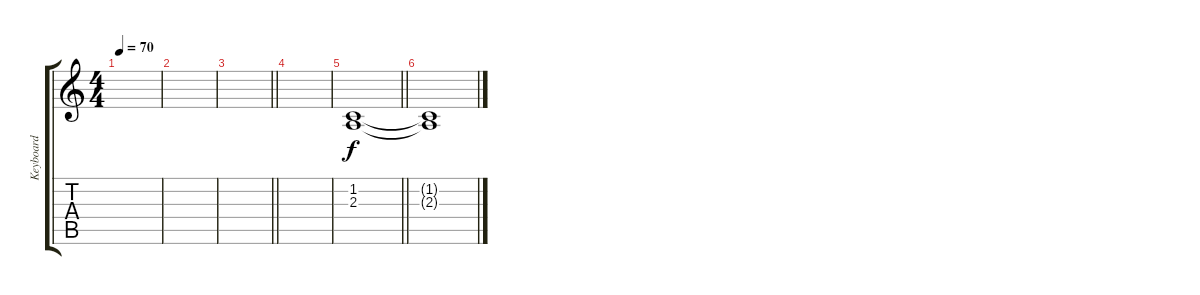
\track ("Keyboard" "Keyboard") {instrument pad8sweep}
\staff {score tabs}
\tuning (E4 B3 G3 D3 A2 E2) {hide}
\ts (4 4)
\tempo 70
\clef g2
\ks c
|
|
\barLineRight lightlight
|
|
\barLineRight lightlight
(1.2 2.3).1 |
(1.2{t} 2.3{t}).1
